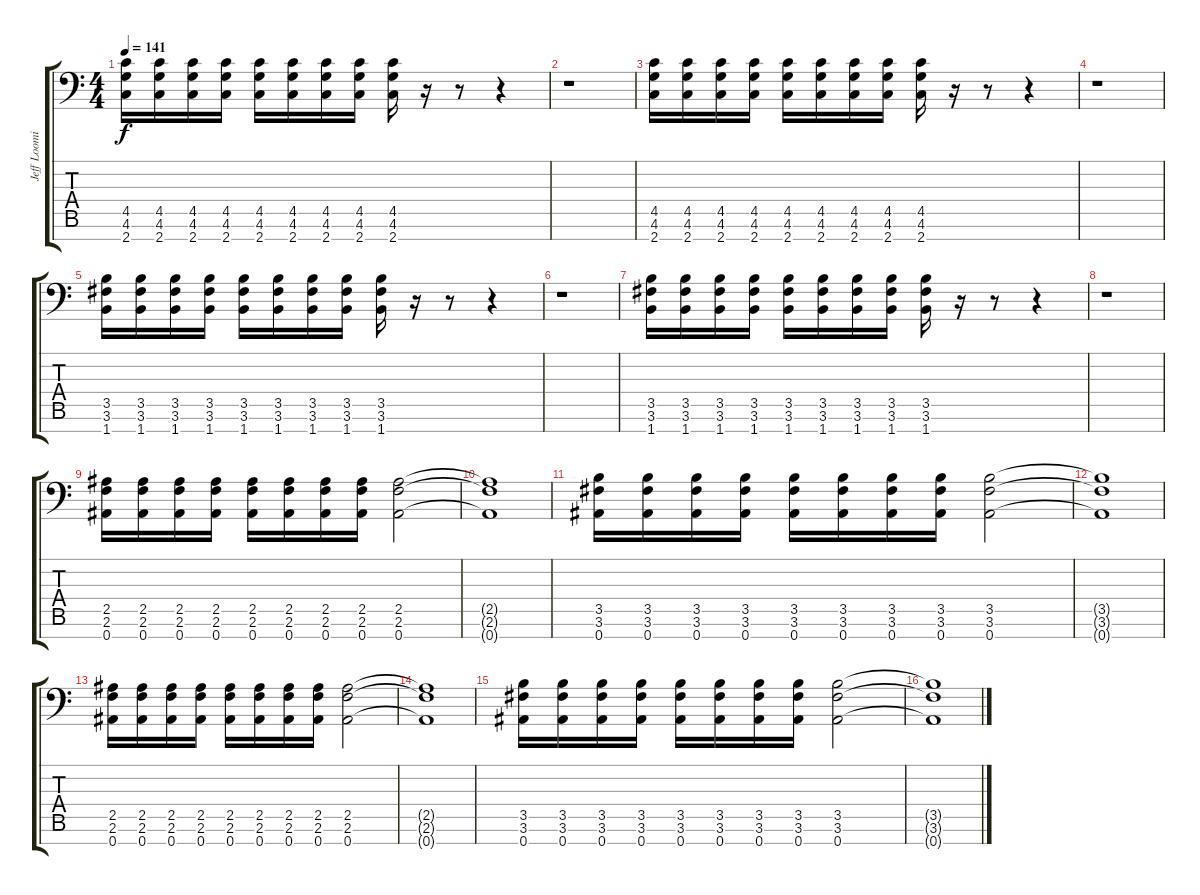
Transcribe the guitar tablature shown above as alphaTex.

\track ("Jeff Loomis Rhythm" "Jeff Loomi") {instrument distortionguitar}
\staff {score tabs}
\tuning (Eb4 Bb3 Gb3 Db3 Ab2 Eb2 Bb1) {hide}
\ts (4 4)
\tempo 141
\clef f4
\ks c
(4.5 4.6 2.7).16{dy f} (4.5 4.6 2.7).16 (4.5 4.6 2.7).16 (4.5 4.6 2.7).16 (4.5 4.6 2.7).16 (4.5 4.6 2.7).16 (4.5 4.6 2.7).16 (4.5 4.6 2.7).16 (4.5 4.6 2.7).16 r.16 r.8 r.4 |
r.1 |
(4.5 4.6 2.7).16 (4.5 4.6 2.7).16 (4.5 4.6 2.7).16 (4.5 4.6 2.7).16 (4.5 4.6 2.7).16 (4.5 4.6 2.7).16 (4.5 4.6 2.7).16 (4.5 4.6 2.7).16 (4.5 4.6 2.7).16 r.16 r.8 r.4 |
r.1 |
(3.5 3.6 1.7).16 (3.5 3.6 1.7).16 (3.5 3.6 1.7).16 (3.5 3.6 1.7).16 (3.5 3.6 1.7).16 (3.5 3.6 1.7).16 (3.5 3.6 1.7).16 (3.5 3.6 1.7).16 (3.5 3.6 1.7).16 r.16 r.8 r.4 |
r.1 |
(3.5 3.6 1.7).16 (3.5 3.6 1.7).16 (3.5 3.6 1.7).16 (3.5 3.6 1.7).16 (3.5 3.6 1.7).16 (3.5 3.6 1.7).16 (3.5 3.6 1.7).16 (3.5 3.6 1.7).16 (3.5 3.6 1.7).16 r.16 r.8 r.4 |
r.1 |
(2.5 2.6 0.7).16 (2.5 2.6 0.7).16 (2.5 2.6 0.7).16 (2.5 2.6 0.7).16 (2.5 2.6 0.7).16 (2.5 2.6 0.7).16 (2.5 2.6 0.7).16 (2.5 2.6 0.7).16 (2.5 2.6 0.7).2 |
(2.5{t} 2.6{t} 0.7{t}).1 |
(3.5 3.6 0.7).16 (3.5 3.6 0.7).16 (3.5 3.6 0.7).16 (3.5 3.6 0.7).16 (3.5 3.6 0.7).16 (3.5 3.6 0.7).16 (3.5 3.6 0.7).16 (3.5 3.6 0.7).16 (3.5 3.6 0.7).2 |
(3.5{t} 3.6{t} 0.7{t}).1 |
(2.5 2.6 0.7).16 (2.5 2.6 0.7).16 (2.5 2.6 0.7).16 (2.5 2.6 0.7).16 (2.5 2.6 0.7).16 (2.5 2.6 0.7).16 (2.5 2.6 0.7).16 (2.5 2.6 0.7).16 (2.5 2.6 0.7).2 |
(2.5{t} 2.6{t} 0.7{t}).1 |
(3.5 3.6 0.7).16 (3.5 3.6 0.7).16 (3.5 3.6 0.7).16 (3.5 3.6 0.7).16 (3.5 3.6 0.7).16 (3.5 3.6 0.7).16 (3.5 3.6 0.7).16 (3.5 3.6 0.7).16 (3.5 3.6 0.7).2 |
(3.5{t} 3.6{t} 0.7{t}).1
